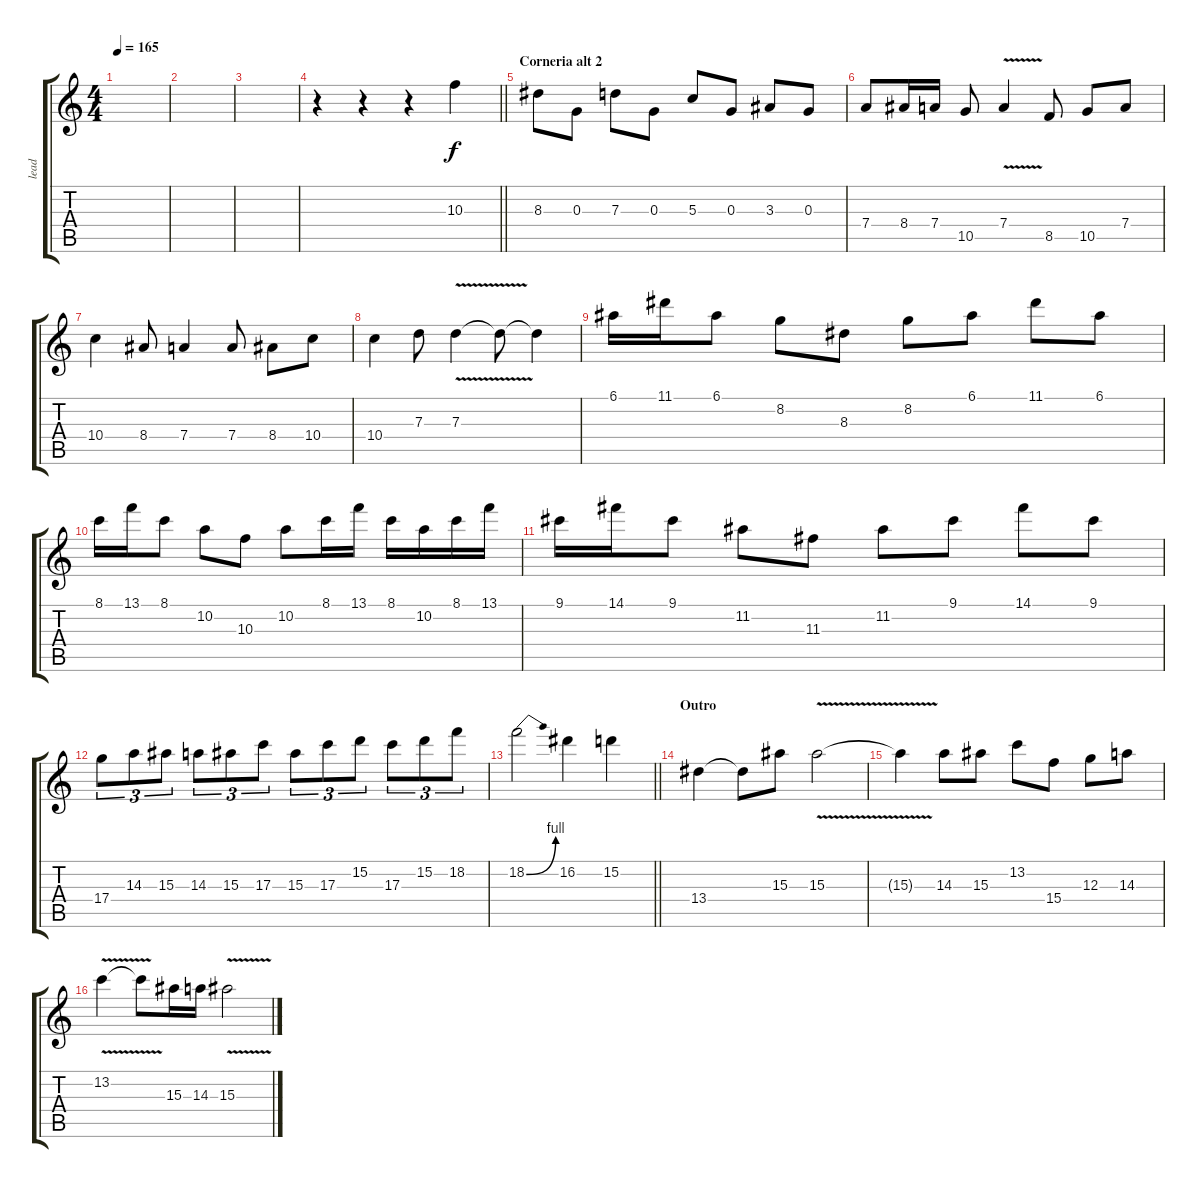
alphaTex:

\track ("lead" "lead") {instrument distortionguitar}
\staff {score tabs}
\tuning (E4 B3 G3 D3 A2 E2) {hide}
\ts (4 4)
\tempo 165
\clef g2
\ks c
|
|
|
\barLineRight lightlight
r.4 r.4 r.4 10.3.4 |
\section ("" "Corneria alt 2")
8.3.8 0.3.8 7.3.8 0.3.8 5.3.8 0.3.8 3.3.8 0.3.8 |
7.4.8 8.4.16 7.4.16 10.5.8 7.4{v}.4 8.5.8 10.5.8 7.4.8 |
10.4.4 8.4.8 7.4.4 7.4.8 8.4.8 10.4.8 |
10.4.4 7.3.8 7.3{v}.4 7.3{t}.8 7.3{t}.4 |
6.1.16 11.1.16 6.1.8 8.2.8 8.3.8 8.2.8 6.1.8 11.1.8 6.1.8 |
8.1.16 13.1.16 8.1.8 10.2.8 10.3.8 10.2.8 8.1.16 13.1.16 8.1.16 10.2.16 8.1.16 13.1.16 |
9.1.16 14.1.16 9.1.8 11.2.8 11.3.8 11.2.8 9.1.8 14.1.8 9.1.8 |
17.4.8{tu (3 2)} 14.3.8{tu (3 2)} 15.3.8{tu (3 2)} 14.3.8{tu (3 2)} 15.3.8{tu (3 2)} 17.3.8{tu (3 2)} 15.3.8{tu (3 2)} 17.3.8{tu (3 2)} 15.2.8{tu (3 2)} 17.3.8{tu (3 2)} 15.2.8{tu (3 2)} 18.2.8{tu (3 2)} |
\barLineRight lightlight
18.2{be (bend 0 0 60 4)}.2 16.2.4 15.2.4 |
\section ("" "Outro")
13.4.4 13.4{t}.8 15.3.8 15.3{v}.2 |
15.3{t}.4 14.3.8 15.3.8 13.2.8 15.4.8 12.3.8 14.3.8 |
13.2{v}.4 13.2{t}.8 15.3.16 14.3.16 15.3{v}.2
